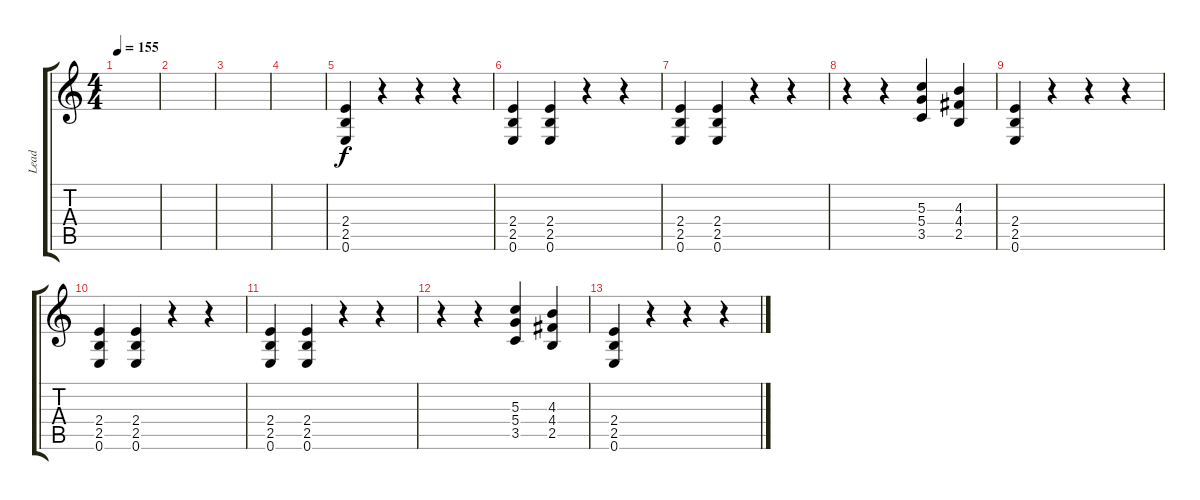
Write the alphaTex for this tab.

\track ("Lead" "Lead") {instrument distortionguitar}
\staff {score tabs}
\tuning (E4 B3 G3 D3 A2 E2) {hide}
\ts (4 4)
\tempo 155
\clef g2
\ks c
|
|
|
|
(2.4 2.5 0.6).4 r.4 r.4 r.4 |
(2.4 2.5 0.6).4 (2.4 2.5 0.6).4 r.4 r.4 |
(2.4 2.5 0.6).4 (2.4 2.5 0.6).4 r.4 r.4 |
r.4 r.4 (5.3 5.4 3.5).4 (4.3 4.4 2.5).4 |
(2.4 2.5 0.6).4 r.4 r.4 r.4 |
(2.4 2.5 0.6).4 (2.4 2.5 0.6).4 r.4 r.4 |
(2.4 2.5 0.6).4 (2.4 2.5 0.6).4 r.4 r.4 |
r.4 r.4 (5.3 5.4 3.5).4 (4.3 4.4 2.5).4 |
(2.4 2.5 0.6).4 r.4 r.4 r.4
